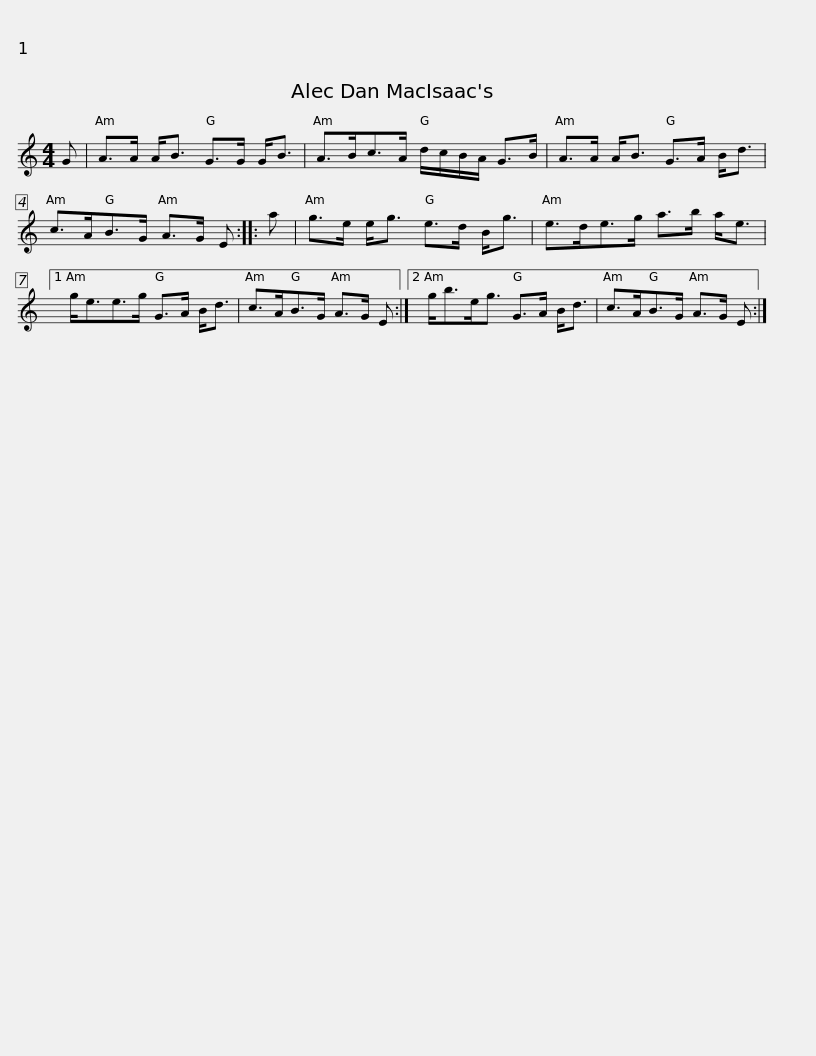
X:1
L:1/8
M:4/4
I:linebreak $
K:C
V:1 treble
V:1
 G | A>A A<B G>G G<B | A>Bc>A d/c/B/A/ G>B | A>A A<B G>A B<d | c>AB>G A>G E :: %5
 a |$ g>e e<g e>d B<g | e>de>g a>b a<e |1 g<ee>g G>A B<d |$ c>AB>G A>G E :|2 %10
 g<be<g G>A B<d | c>AB>G A>G E :| %12
